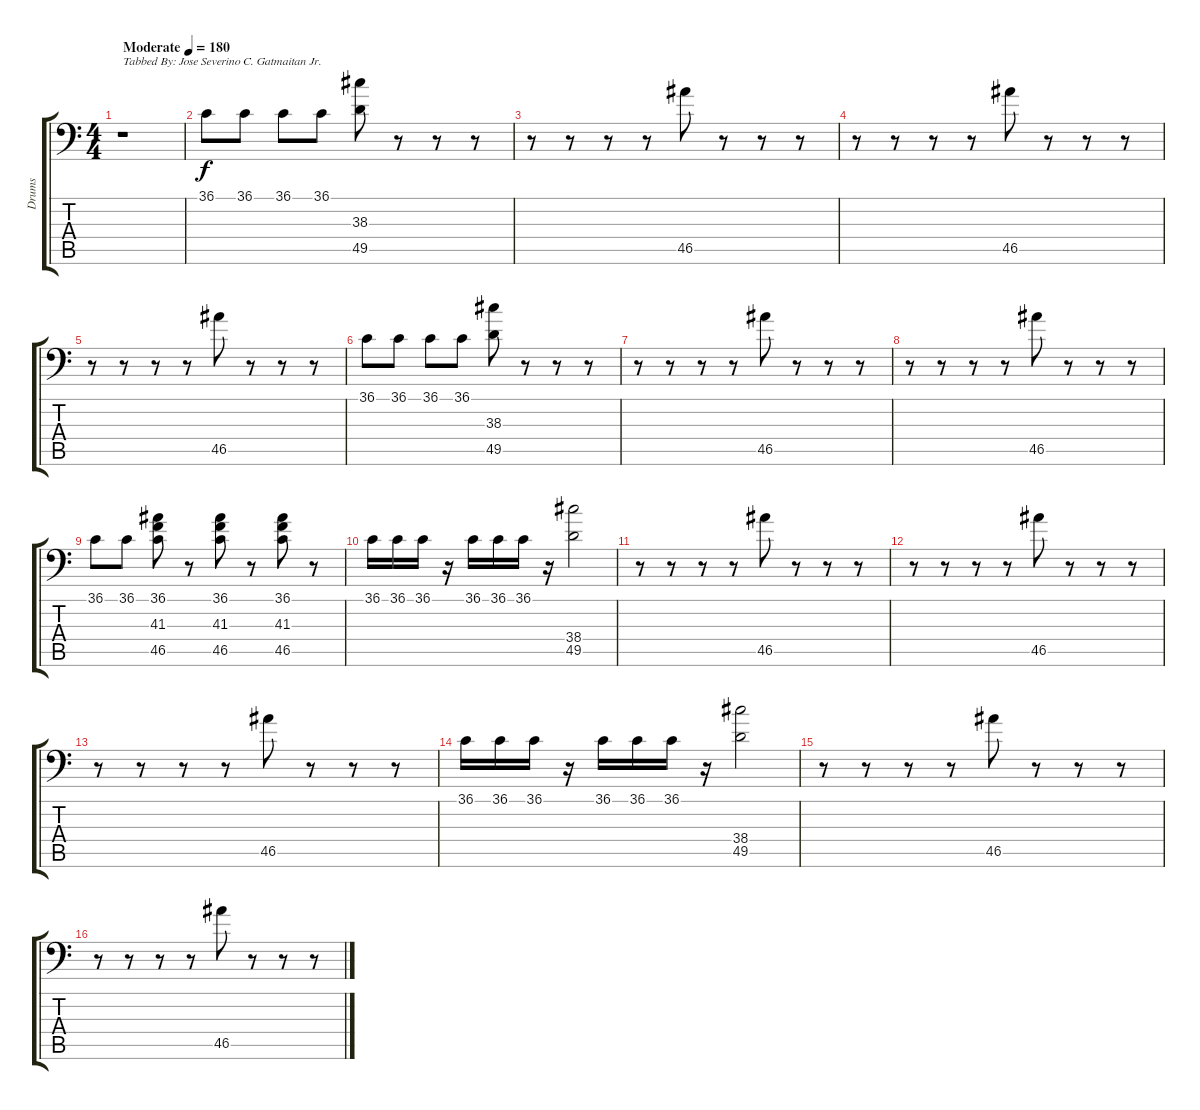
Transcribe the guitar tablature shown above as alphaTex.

\track ("Drums" "Drums") {instrument acousticgrandpiano}
\staff {score tabs}
\tuning (C-1 C-1 C-1 C-1 C-1 C-1) {hide}
\ts (4 4)
\tempo (180 "Moderate")
\clef f4
\ks c
r.1{txt "Tabbed By: Jose Severino C. Gatmaitan Jr." dy f instrument acousticgrandpiano} |
36.1.8 36.1.8 36.1.8 36.1.8 (38.3 49.5).8 r.8 r.8 r.8 |
r.8 r.8 r.8 r.8 46.5.8 r.8 r.8 r.8 |
r.8 r.8 r.8 r.8 46.5.8 r.8 r.8 r.8 |
r.8 r.8 r.8 r.8 46.5.8 r.8 r.8 r.8 |
36.1.8 36.1.8 36.1.8 36.1.8 (38.3 49.5).8 r.8 r.8 r.8 |
r.8 r.8 r.8 r.8 46.5.8 r.8 r.8 r.8 |
r.8 r.8 r.8 r.8 46.5.8 r.8 r.8 r.8 |
36.1.8 36.1.8 (36.1 41.3 46.5).8 r.8 (36.1 41.3 46.5).8 r.8 (36.1 41.3 46.5).8 r.8 |
36.1.16 36.1.16 36.1.16 r.16 36.1.16 36.1.16 36.1.16 r.16 (38.4 49.5).2 |
r.8 r.8 r.8 r.8 46.5.8 r.8 r.8 r.8 |
r.8 r.8 r.8 r.8 46.5.8 r.8 r.8 r.8 |
r.8 r.8 r.8 r.8 46.5.8 r.8 r.8 r.8 |
36.1.16 36.1.16 36.1.16 r.16 36.1.16 36.1.16 36.1.16 r.16 (38.4 49.5).2 |
r.8 r.8 r.8 r.8 46.5.8 r.8 r.8 r.8 |
r.8 r.8 r.8 r.8 46.5.8 r.8 r.8 r.8
